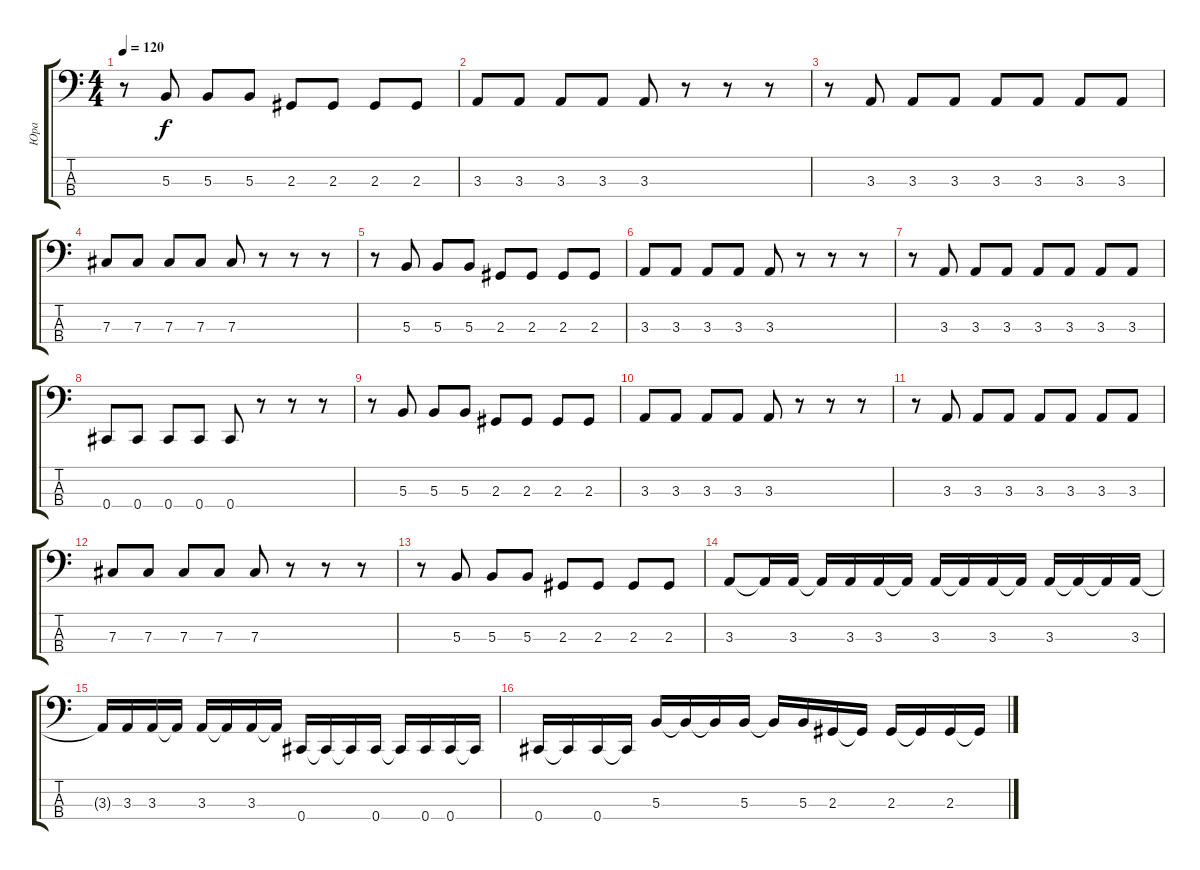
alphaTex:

\track ("Юра" "Юра") {instrument acousticbass}
\staff {score tabs}
\tuning (E2 B1 Gb1 Db1) {hide}
\ts (4 4)
\tempo 120
\clef f4
\ks c
r.8{dy f} 5.3.8 5.3.8 5.3.8 2.3.8 2.3.8 2.3.8 2.3.8 |
3.3.8 3.3.8 3.3.8 3.3.8 3.3.8 r.8 r.8 r.8 |
r.8 3.3.8 3.3.8 3.3.8 3.3.8 3.3.8 3.3.8 3.3.8 |
7.3.8 7.3.8 7.3.8 7.3.8 7.3.8 r.8 r.8 r.8 |
r.8 5.3.8 5.3.8 5.3.8 2.3.8 2.3.8 2.3.8 2.3.8 |
3.3.8 3.3.8 3.3.8 3.3.8 3.3.8 r.8 r.8 r.8 |
r.8 3.3.8 3.3.8 3.3.8 3.3.8 3.3.8 3.3.8 3.3.8 |
0.4.8 0.4.8 0.4.8 0.4.8 0.4.8 r.8 r.8 r.8 |
r.8 5.3.8 5.3.8 5.3.8 2.3.8 2.3.8 2.3.8 2.3.8 |
3.3.8 3.3.8 3.3.8 3.3.8 3.3.8 r.8 r.8 r.8 |
r.8 3.3.8 3.3.8 3.3.8 3.3.8 3.3.8 3.3.8 3.3.8 |
7.3.8 7.3.8 7.3.8 7.3.8 7.3.8 r.8 r.8 r.8 |
r.8 5.3.8 5.3.8 5.3.8 2.3.8 2.3.8 2.3.8 2.3.8 |
3.3.8 3.3{t}.16 3.3.16 3.3{t}.16 3.3.16 3.3.16 3.3{t}.16 3.3.16 3.3{t}.16 3.3.16 3.3{t}.16 3.3.16 3.3{t}.16 3.3{t}.16 3.3.16 |
3.3{t}.16 3.3.16 3.3.16 3.3{t}.16 3.3.16 3.3{t}.16 3.3.16 3.3{t}.16 0.4.16 0.4{t}.16 0.4{t}.16 0.4.16 0.4{t}.16 0.4.16 0.4.16 0.4{t}.16 |
0.4.16 0.4{t}.16 0.4.16 0.4{t}.16 5.3.16 5.3{t}.16 5.3{t}.16 5.3.16 5.3{t}.16 5.3.16 2.3.16 2.3{t}.16 2.3.16 2.3{t}.16 2.3.16 2.3{t}.16
